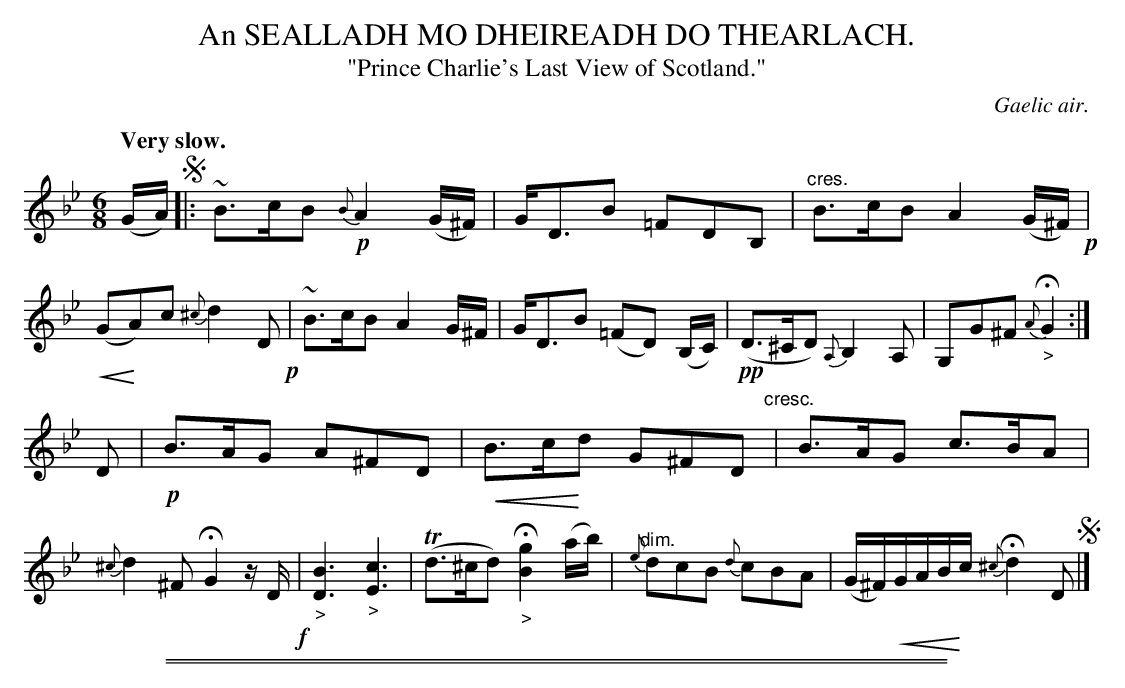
X:1
T: An SEALLADH MO DHEIREADH DO THEARLACH.
T: "Prince Charlie's Last View of Scotland."
O: Gaelic air.
Q: "Very slow."
U: p=!crescendo(!
U: P=!crescendo)!
M: 6/8
L: 1/16
K: Gm
(GA) !segno!|:\
~B3cB2 {B}!p!A4(G^F) | GD3B2 =F2D2B,2 |"^cres."\
B3cB2 A4(G^F) !p!| (pG2PA2)c2 {^c}d4D2 !p!|\
~B3cB2 A4G^F | GD3B2 (=F2D2) (B,C) |\
!pp!(D3^CD2) {A,}B,4A,2 | G,2G2^F2 {A}"_>"HG4 :|
D2 |!p!\
B3AG2 A2^F2D2 | pB3cPd2 G2^F2D2 "^cresc."|\
B3AG2 c3BA2 | {^c}d4^F2 HG4 zD !f!|\
"_>"[B6D6] "_>"[c6E6] | (Td3^cd2) "_>"H[g4B4] (ab) |\
{e}"^dim."d2c2B2 {d}c2B2A2 | (G^F)pGABPc {^c}Hd4 D2 !segno!|]
